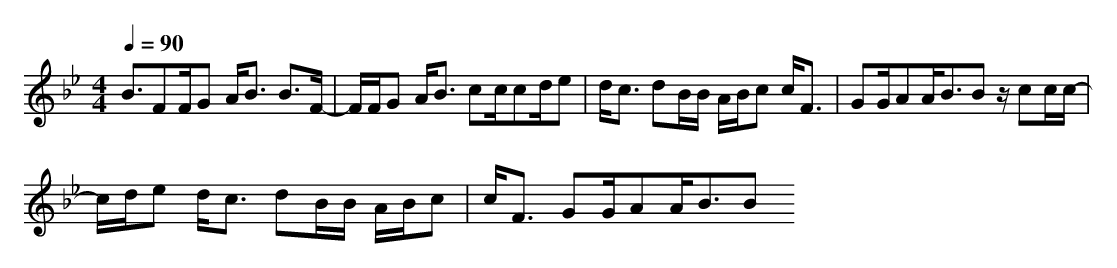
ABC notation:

X:1
T:
M: 4/4
L: 1/8
Q:1/4=90
K:Bb % 2 flats
B3/2FF/2G A<B B3/2F/2-|F/2F/2G A<B cc/2cd/2e|d<c dB/2B/2 A/2B/2c c<F|GG/2AA<BBz/2 cc/2c/2-|
c/2d/2e d<c dB/2B/2 A/2B/2c|c<F GG/2AA<BB
